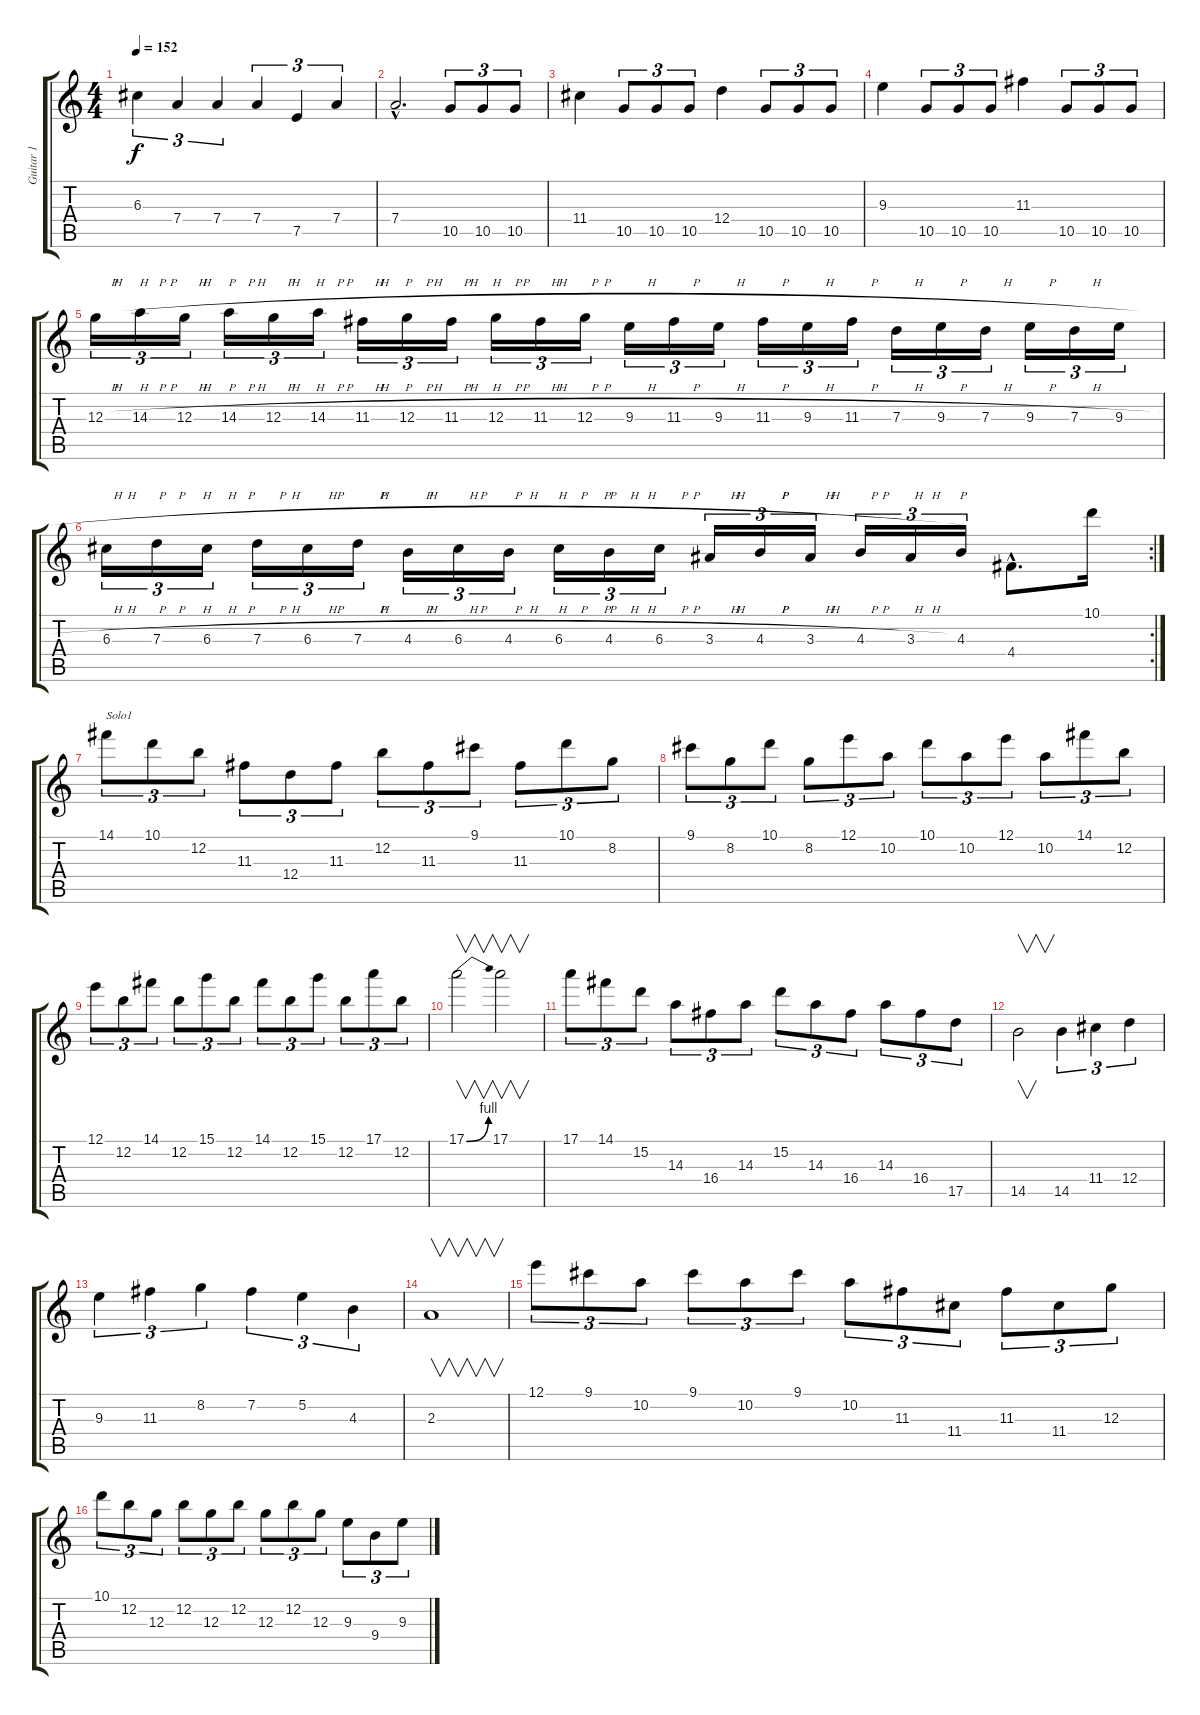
\track ("Guitar 1" "Guitar 1") {instrument distortionguitar}
\staff {score tabs}
\tuning (E4 B3 G3 D3 A2 E2) {hide}
\ts (4 4)
\tempo 152
\clef g2
\ks c
6.3.4{tu (3 2) dy f} 7.4.4{tu (3 2)} 7.4.4{tu (3 2)} 7.4.4{tu (3 2)} 7.5.4{tu (3 2)} 7.4.4{tu (3 2)} |
7.4{hac}.2{d} 10.5.8{tu (3 2)} 10.5.8{tu (3 2)} 10.5.8{tu (3 2)} |
11.4.4 10.5.8{tu (3 2)} 10.5.8{tu (3 2)} 10.5.8{tu (3 2)} 12.4.4 10.5.8{tu (3 2)} 10.5.8{tu (3 2)} 10.5.8{tu (3 2)} |
9.3.4 10.5.8{tu (3 2)} 10.5.8{tu (3 2)} 10.5.8{tu (3 2)} 11.3.4 10.5.8{tu (3 2)} 10.5.8{tu (3 2)} 10.5.8{tu (3 2)} |
12.3{h}.16{tu (3 2)} 14.3{h}.16{tu (3 2)} 12.3{h}.16{tu (3 2)} 14.3{h}.16{tu (3 2)} 12.3{h}.16{tu (3 2)} 14.3{h}.16{tu (3 2)} 11.3{h}.16{tu (3 2)} 12.3{h}.16{tu (3 2)} 11.3{h}.16{tu (3 2)} 12.3{h}.16{tu (3 2)} 11.3{h}.16{tu (3 2)} 12.3{h}.16{tu (3 2)} 9.3{h}.16{tu (3 2)} 11.3{h}.16{tu (3 2)} 9.3{h}.16{tu (3 2)} 11.3{h}.16{tu (3 2)} 9.3{h}.16{tu (3 2)} 11.3{h}.16{tu (3 2)} 7.3{h}.16{tu (3 2)} 9.3{h}.16{tu (3 2)} 7.3{h}.16{tu (3 2)} 9.3{h}.16{tu (3 2)} 7.3{h}.16{tu (3 2)} 9.3{h}.16{tu (3 2)} |
\rc 2
6.3{h}.16{tu (3 2)} 7.3{h}.16{tu (3 2)} 6.3{h}.16{tu (3 2)} 7.3{h}.16{tu (3 2)} 6.3{h}.16{tu (3 2)} 7.3{h}.16{tu (3 2)} 4.3{h}.16{tu (3 2)} 6.3{h}.16{tu (3 2)} 4.3{h}.16{tu (3 2)} 6.3{h}.16{tu (3 2)} 4.3{h}.16{tu (3 2)} 6.3{h}.16{tu (3 2)} 3.3{h}.16{tu (3 2)} 4.3{h}.16{tu (3 2)} 3.3{h}.16{tu (3 2)} 4.3{h}.16{tu (3 2)} 3.3{h}.16{tu (3 2)} 4.3.16{tu (3 2)} 4.4{hac}.8{d} 10.1.16 |
14.1.8{tu (3 2) txt "Solo1"} 10.1.8{tu (3 2)} 12.2.8{tu (3 2)} 11.3.8{tu (3 2)} 12.4.8{tu (3 2)} 11.3.8{tu (3 2)} 12.2.8{tu (3 2)} 11.3.8{tu (3 2)} 9.1.8{tu (3 2)} 11.3.8{tu (3 2)} 10.1.8{tu (3 2)} 8.2.8{tu (3 2)} |
9.1.8{tu (3 2)} 8.2.8{tu (3 2)} 10.1.8{tu (3 2)} 8.2.8{tu (3 2)} 12.1.8{tu (3 2)} 10.2.8{tu (3 2)} 10.1.8{tu (3 2)} 10.2.8{tu (3 2)} 12.1.8{tu (3 2)} 10.2.8{tu (3 2)} 14.1.8{tu (3 2)} 12.2.8{tu (3 2)} |
12.1.8{tu (3 2)} 12.2.8{tu (3 2)} 14.1.8{tu (3 2)} 12.2.8{tu (3 2)} 15.1.8{tu (3 2)} 12.2.8{tu (3 2)} 14.1.8{tu (3 2)} 12.2.8{tu (3 2)} 15.1.8{tu (3 2)} 12.2.8{tu (3 2)} 17.1.8{tu (3 2)} 12.2.8{tu (3 2)} |
17.1{be (bend 0 0 60 4)}.2{v} 17.1.2{v} |
17.1.8{tu (3 2)} 14.1.8{tu (3 2)} 15.2.8{tu (3 2)} 14.3.8{tu (3 2)} 16.4.8{tu (3 2)} 14.3.8{tu (3 2)} 15.2.8{tu (3 2)} 14.3.8{tu (3 2)} 16.4.8{tu (3 2)} 14.3.8{tu (3 2)} 16.4.8{tu (3 2)} 17.5.8{tu (3 2)} |
14.5.2{v} 14.5.4{tu (3 2)} 11.4.4{tu (3 2)} 12.4.4{tu (3 2)} |
9.3.4{tu (3 2)} 11.3.4{tu (3 2)} 8.2.4{tu (3 2)} 7.2.4{tu (3 2)} 5.2.4{tu (3 2)} 4.3.4{tu (3 2)} |
2.3.1{v} |
12.1.8{tu (3 2)} 9.1.8{tu (3 2)} 10.2.8{tu (3 2)} 9.1.8{tu (3 2)} 10.2.8{tu (3 2)} 9.1.8{tu (3 2)} 10.2.8{tu (3 2)} 11.3.8{tu (3 2)} 11.4.8{tu (3 2)} 11.3.8{tu (3 2)} 11.4.8{tu (3 2)} 12.3.8{tu (3 2)} |
10.1.8{tu (3 2)} 12.2.8{tu (3 2)} 12.3.8{tu (3 2)} 12.2.8{tu (3 2)} 12.3.8{tu (3 2)} 12.2.8{tu (3 2)} 12.3.8{tu (3 2)} 12.2.8{tu (3 2)} 12.3.8{tu (3 2)} 9.3.8{tu (3 2)} 9.4.8{tu (3 2)} 9.3.8{tu (3 2)}
